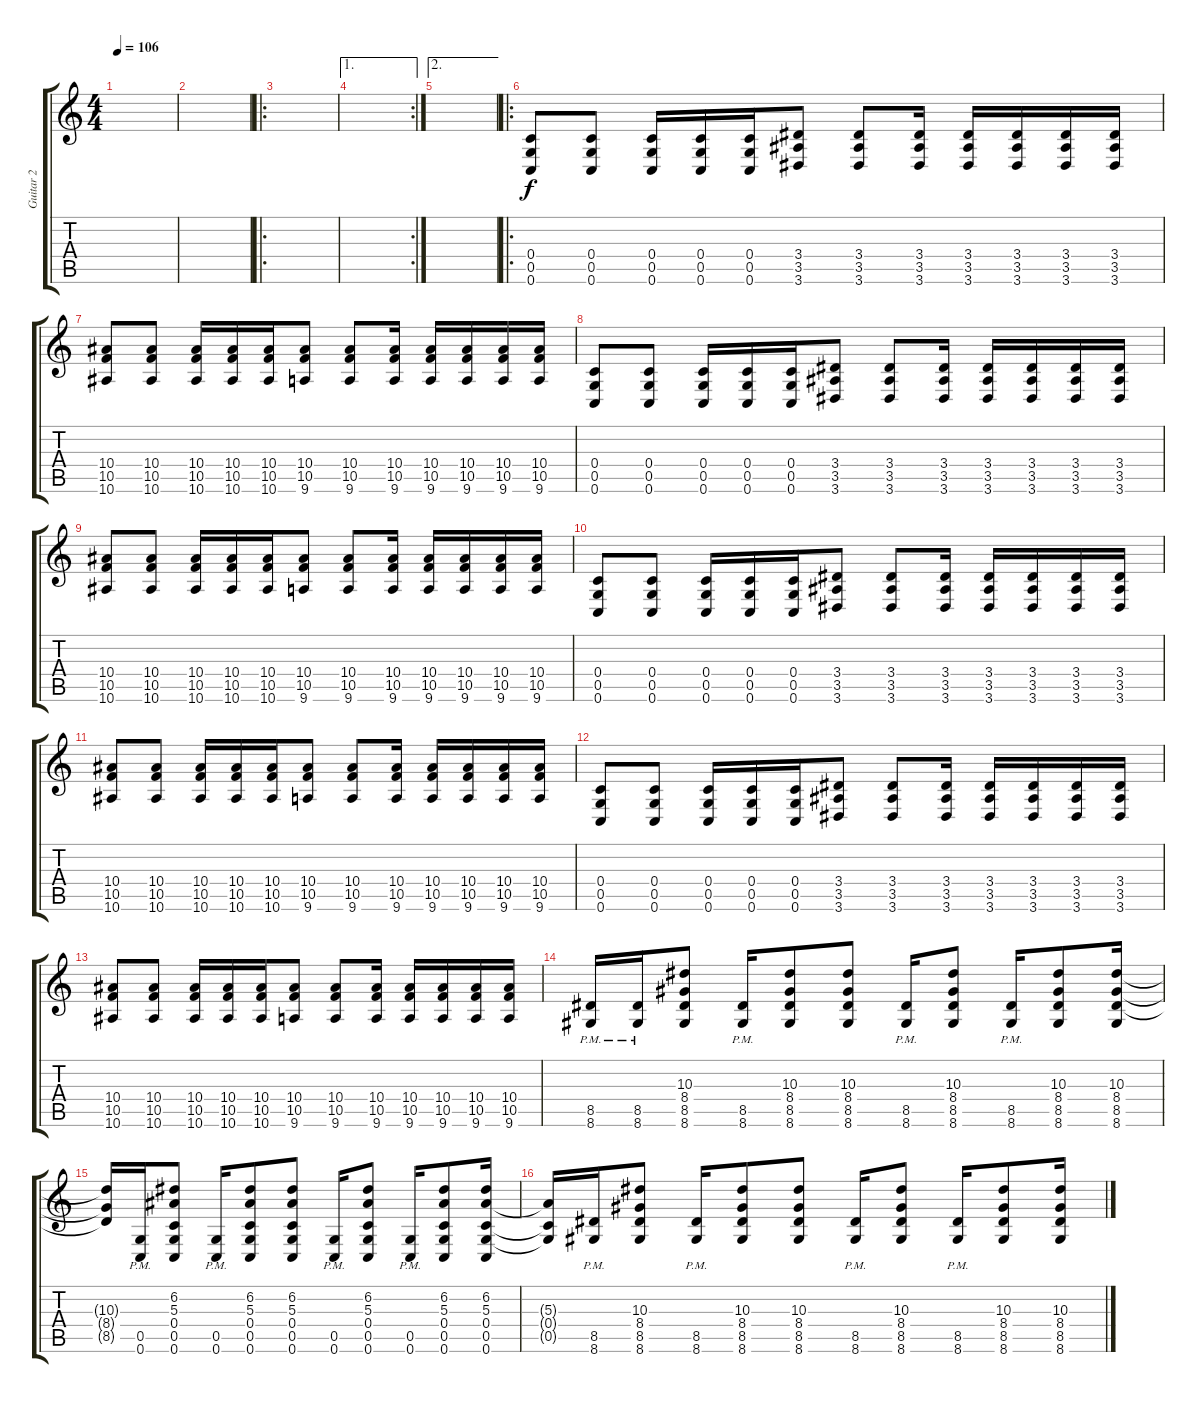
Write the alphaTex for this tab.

\track ("Guitar 2" "Guitar 2") {instrument distortionguitar}
\staff {score tabs}
\tuning (D4 A3 F3 C3 G2 C2) {hide}
\ts (4 4)
\tempo 106
\clef g2
\ks c
|
|
\ro
|
\ae 1
\rc 2
|
\ae 2
|
\ro
(0.4 0.5 0.6).8 (0.4 0.5 0.6).8 (0.4 0.5 0.6).16 (0.4 0.5 0.6).16 (0.4 0.5 0.6).16 (3.4 3.5 3.6).8 (3.4 3.5 3.6).8 (3.4 3.5 3.6).16 (3.4 3.5 3.6).16 (3.4 3.5 3.6).16 (3.4 3.5 3.6).16 (3.4 3.5 3.6).16 |
(10.4 10.5 10.6).8 (10.4 10.5 10.6).8 (10.4 10.5 10.6).16 (10.4 10.5 10.6).16 (10.4 10.5 10.6).16 (10.4 10.5 9.6).8 (10.4 10.5 9.6).8 (10.4 10.5 9.6).16 (10.4 10.5 9.6).16 (10.4 10.5 9.6).16 (10.4 10.5 9.6).16 (10.4 10.5 9.6).16 |
(0.4 0.5 0.6).8 (0.4 0.5 0.6).8 (0.4 0.5 0.6).16 (0.4 0.5 0.6).16 (0.4 0.5 0.6).16 (3.4 3.5 3.6).8 (3.4 3.5 3.6).8 (3.4 3.5 3.6).16 (3.4 3.5 3.6).16 (3.4 3.5 3.6).16 (3.4 3.5 3.6).16 (3.4 3.5 3.6).16 |
(10.4 10.5 10.6).8 (10.4 10.5 10.6).8 (10.4 10.5 10.6).16 (10.4 10.5 10.6).16 (10.4 10.5 10.6).16 (10.4 10.5 9.6).8 (10.4 10.5 9.6).8 (10.4 10.5 9.6).16 (10.4 10.5 9.6).16 (10.4 10.5 9.6).16 (10.4 10.5 9.6).16 (10.4 10.5 9.6).16 |
(0.4 0.5 0.6).8 (0.4 0.5 0.6).8 (0.4 0.5 0.6).16 (0.4 0.5 0.6).16 (0.4 0.5 0.6).16 (3.4 3.5 3.6).8 (3.4 3.5 3.6).8 (3.4 3.5 3.6).16 (3.4 3.5 3.6).16 (3.4 3.5 3.6).16 (3.4 3.5 3.6).16 (3.4 3.5 3.6).16 |
(10.4 10.5 10.6).8 (10.4 10.5 10.6).8 (10.4 10.5 10.6).16 (10.4 10.5 10.6).16 (10.4 10.5 10.6).16 (10.4 10.5 9.6).8 (10.4 10.5 9.6).8 (10.4 10.5 9.6).16 (10.4 10.5 9.6).16 (10.4 10.5 9.6).16 (10.4 10.5 9.6).16 (10.4 10.5 9.6).16 |
(0.4 0.5 0.6).8 (0.4 0.5 0.6).8 (0.4 0.5 0.6).16 (0.4 0.5 0.6).16 (0.4 0.5 0.6).16 (3.4 3.5 3.6).8 (3.4 3.5 3.6).8 (3.4 3.5 3.6).16 (3.4 3.5 3.6).16 (3.4 3.5 3.6).16 (3.4 3.5 3.6).16 (3.4 3.5 3.6).16 |
(10.4 10.5 10.6).8 (10.4 10.5 10.6).8 (10.4 10.5 10.6).16 (10.4 10.5 10.6).16 (10.4 10.5 10.6).16 (10.4 10.5 9.6).8 (10.4 10.5 9.6).8 (10.4 10.5 9.6).16 (10.4 10.5 9.6).16 (10.4 10.5 9.6).16 (10.4 10.5 9.6).16 (10.4 10.5 9.6).16 |
(8.5{pm} 8.6).16 (8.5{pm} 8.6).16 (10.3 8.4 8.5 8.6).8 (8.5{pm} 8.6).16 (10.3 8.4 8.5 8.6).8 (10.3 8.4 8.5 8.6).8 (8.5{pm} 8.6).16 (10.3 8.4 8.5 8.6).8 (8.5{pm} 8.6).16 (10.3 8.4 8.5 8.6).8 (10.3 8.4 8.5 8.6).16 |
(10.3{t} 8.4{t} 8.5{t}).16 (0.5{pm} 0.6).16 (6.2 5.3 0.4 0.5 0.6).8 (0.5{pm} 0.6).16 (6.2 5.3 0.4 0.5 0.6).8 (6.2 5.3 0.4 0.5 0.6).8 (0.5{pm} 0.6).16 (6.2 5.3 0.4 0.5 0.6).8 (0.5{pm} 0.6).16 (6.2 5.3 0.4 0.5 0.6).8 (6.2 5.3 0.4 0.5 0.6).16 |
(5.3{t} 0.4{t} 0.5{t}).16 (8.5{pm} 8.6).16 (10.3 8.4 8.5 8.6).8 (8.5{pm} 8.6).16 (10.3 8.4 8.5 8.6).8 (10.3 8.4 8.5 8.6).8 (8.5{pm} 8.6).16 (10.3 8.4 8.5 8.6).8 (8.5{pm} 8.6).16 (10.3 8.4 8.5 8.6).8 (10.3 8.4 8.5 8.6).16
